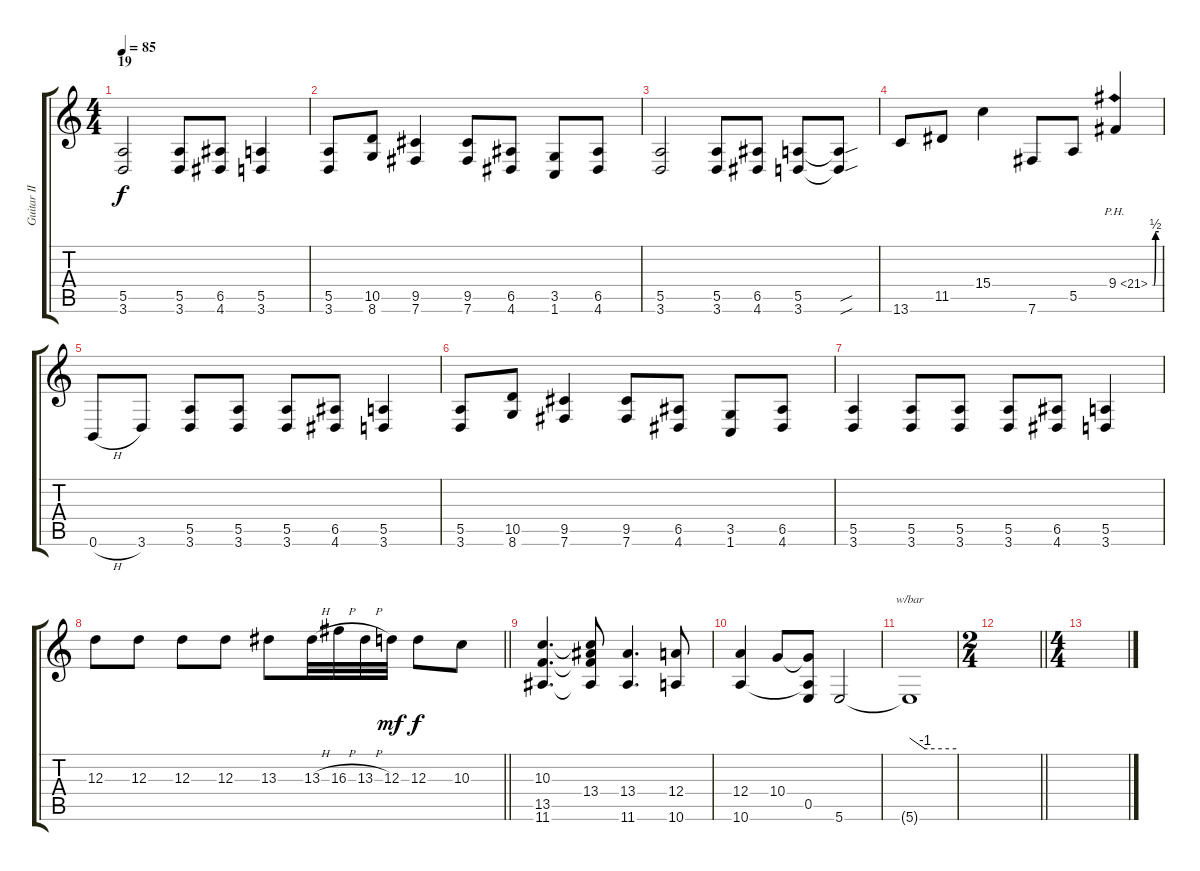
\track ("Guitar II" "Guitar II") {instrument overdrivenguitar}
\staff {score tabs}
\tuning (C4 G3 D3 A2 E2 B1) {hide}
\ts (4 4)
\section ("" "19")
\tempo 85
\clef g2
\ks c
(5.5 3.6).2{dy f} (5.5 3.6).8 (6.5 4.6).8 (5.5 3.6).4 |
(5.5 3.6).8 (10.5 8.6).8 (9.5 7.6).4 (9.5 7.6).8 (6.5 4.6).8 (3.5 1.6).8 (6.5 4.6).8 |
(5.5 3.6).2 (5.5 3.6).8 (6.5 4.6).8 (5.5 3.6).8 (5.5{sou t} 3.6{sou t}).8 |
13.6.8 11.5.8 15.4.4 7.6.8 5.5.8 9.4{be (custom 0 0 13 0 30 2 60 2) ph 12}.4 |
0.6{h}.8 3.6.8 (5.5 3.6).8 (5.5 3.6).8 (5.5 3.6).8 (6.5 4.6).8 (5.5 3.6).4 |
(5.5 3.6).8 (10.5 8.6).8 (9.5 7.6).4 (9.5 7.6).8 (6.5 4.6).8 (3.5 1.6).8 (6.5 4.6).8 |
(5.5 3.6).4 (5.5 3.6).8 (5.5 3.6).8 (5.5 3.6).8 (6.5 4.6).8 (5.5 3.6).4 |
\barLineRight lightlight
12.3.8 12.3.8 12.3.8 12.3.8 13.3.8 13.3{h}.32 16.3{h}.32 13.3{h}.32 12.3.32{dy mf} 12.3.8{dy f} 10.3.8 |
(10.3 13.5 11.6).4{d} (10.3{t} 13.4 13.5{t} 11.6{t}).8 (13.4 11.6).4{d} (12.4 10.6).8 |
(12.4 10.6).4 10.4.8 (10.4{t} 0.5 10.6{t}).8 5.6.2 |
5.6{t}.1{tbe (custom default 0 0 20 -4 60 -4)} |
\ts (2 4)
\barLineRight lightlight
|
\ts (4 4)
\section ("" "")
